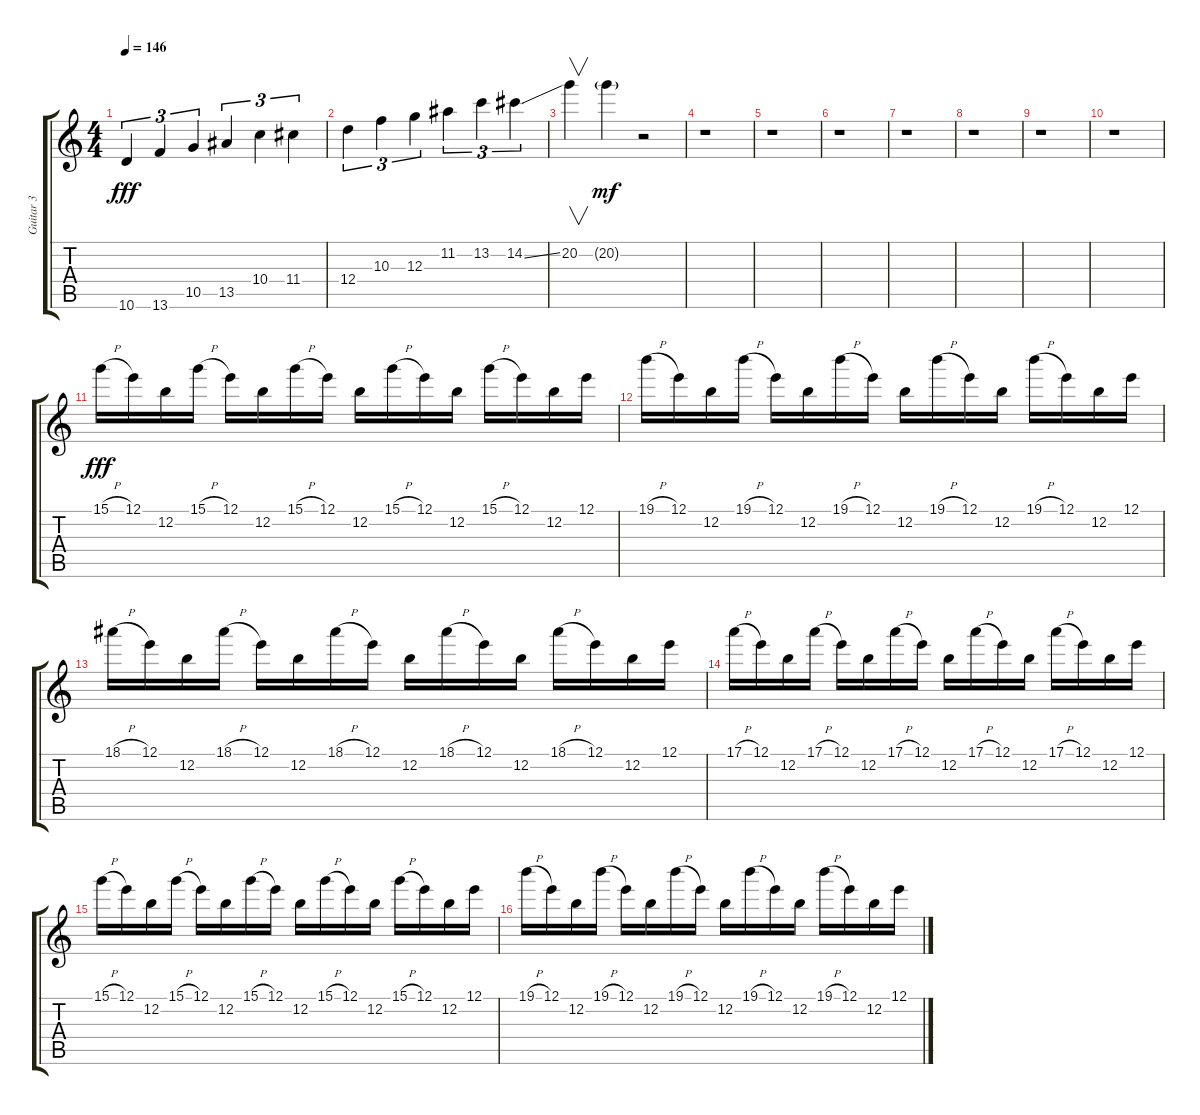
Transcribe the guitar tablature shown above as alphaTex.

\track ("Guitar 3" "Guitar 3") {instrument distortionguitar}
\staff {score tabs}
\tuning (E4 B3 G3 D3 A2 E2) {hide}
\ts (4 4)
\tempo 146
\clef g2
\ks c
10.6.4{tu (3 2) dy fff} 13.6.4{tu (3 2)} 10.5.4{tu (3 2)} 13.5.4{tu (3 2)} 10.4.4{tu (3 2)} 11.4.4{tu (3 2)} |
12.4.4{tu (3 2)} 10.3.4{tu (3 2)} 12.3.4{tu (3 2)} 11.2.4{tu (3 2)} 13.2.4{tu (3 2)} 14.2{ss}.4{tu (3 2)} |
20.2.4{v} 20.2{g}.4{dy mf} r.2 |
r.1 |
r.1 |
r.1 |
r.1 |
r.1 |
r.1 |
r.1 |
15.1{h}.16{dy fff} 12.1.16 12.2.16 15.1{h}.16 12.1.16 12.2.16 15.1{h}.16 12.1.16 12.2.16 15.1{h}.16 12.1.16 12.2.16 15.1{h}.16 12.1.16 12.2.16 12.1.16 |
19.1{h}.16 12.1.16 12.2.16 19.1{h}.16 12.1.16 12.2.16 19.1{h}.16 12.1.16 12.2.16 19.1{h}.16 12.1.16 12.2.16 19.1{h}.16 12.1.16 12.2.16 12.1.16 |
18.1{h}.16 12.1.16 12.2.16 18.1{h}.16 12.1.16 12.2.16 18.1{h}.16 12.1.16 12.2.16 18.1{h}.16 12.1.16 12.2.16 18.1{h}.16 12.1.16 12.2.16 12.1.16 |
17.1{h}.16 12.1.16 12.2.16 17.1{h}.16 12.1.16 12.2.16 17.1{h}.16 12.1.16 12.2.16 17.1{h}.16 12.1.16 12.2.16 17.1{h}.16 12.1.16 12.2.16 12.1.16 |
15.1{h}.16 12.1.16 12.2.16 15.1{h}.16 12.1.16 12.2.16 15.1{h}.16 12.1.16 12.2.16 15.1{h}.16 12.1.16 12.2.16 15.1{h}.16 12.1.16 12.2.16 12.1.16 |
19.1{h}.16 12.1.16 12.2.16 19.1{h}.16 12.1.16 12.2.16 19.1{h}.16 12.1.16 12.2.16 19.1{h}.16 12.1.16 12.2.16 19.1{h}.16 12.1.16 12.2.16 12.1.16
